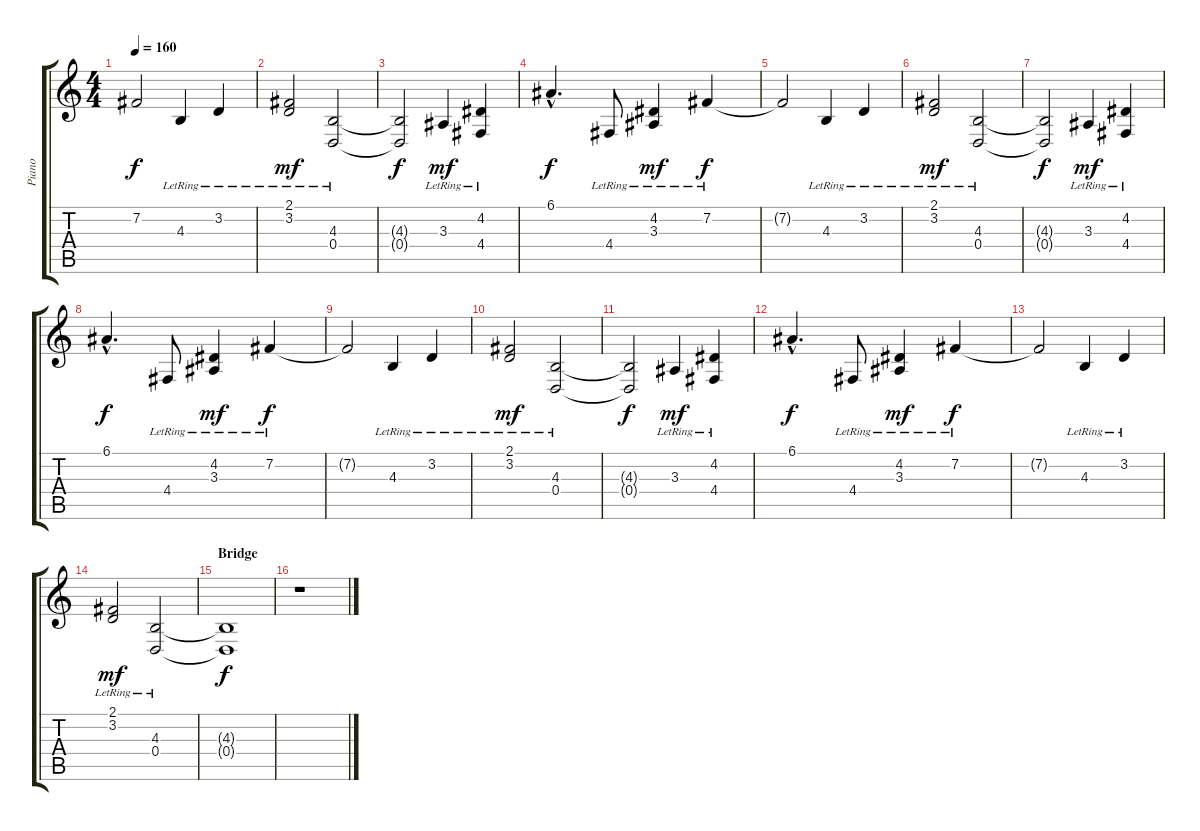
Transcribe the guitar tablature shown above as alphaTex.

\track ("Piano" "Piano") {instrument acousticgrandpiano}
\staff {score tabs}
\tuning (E4 B3 G3 D3 A2 E2) {hide}
\ts (4 4)
\tempo 160
\clef g2
\ks c
7.2{t}.2{dy f} 4.3{lr}.4 3.2{lr}.4 |
(2.1{lr} 3.2{lr}).2{dy mf} (4.3 0.4{lr}).2 |
(4.3{t} 0.4{t}).2{dy f} 3.3{lr}.4{dy mf} (4.2{lr} 4.4{lr}).4 |
6.1{hac}.4{d dy f} 4.4{lr}.8 (4.2{lr} 3.3{lr}).4{dy mf} 7.2{lr}.4{dy f} |
7.2{t}.2 4.3{lr}.4 3.2{lr}.4 |
(2.1{lr} 3.2{lr}).2{dy mf} (4.3 0.4{lr}).2 |
(4.3{t} 0.4{t}).2{dy f} 3.3{lr}.4{dy mf} (4.2{lr} 4.4{lr}).4 |
6.1{hac}.4{d dy f} 4.4{lr}.8 (4.2{lr} 3.3{lr}).4{dy mf} 7.2{lr}.4{dy f} |
7.2{t}.2 4.3{lr}.4 3.2{lr}.4 |
(2.1{lr} 3.2{lr}).2{dy mf} (4.3 0.4{lr}).2 |
(4.3{t} 0.4{t}).2{dy f} 3.3{lr}.4{dy mf} (4.2{lr} 4.4{lr}).4 |
6.1{hac}.4{d dy f} 4.4{lr}.8 (4.2{lr} 3.3{lr}).4{dy mf} 7.2{lr}.4{dy f} |
7.2{t}.2 4.3{lr}.4 3.2{lr}.4 |
(2.1{lr} 3.2{lr}).2{dy mf} (4.3 0.4{lr}).2 |
\section ("" "Bridge")
(4.3{t} 0.4{t}).1{dy f} |
r.1
